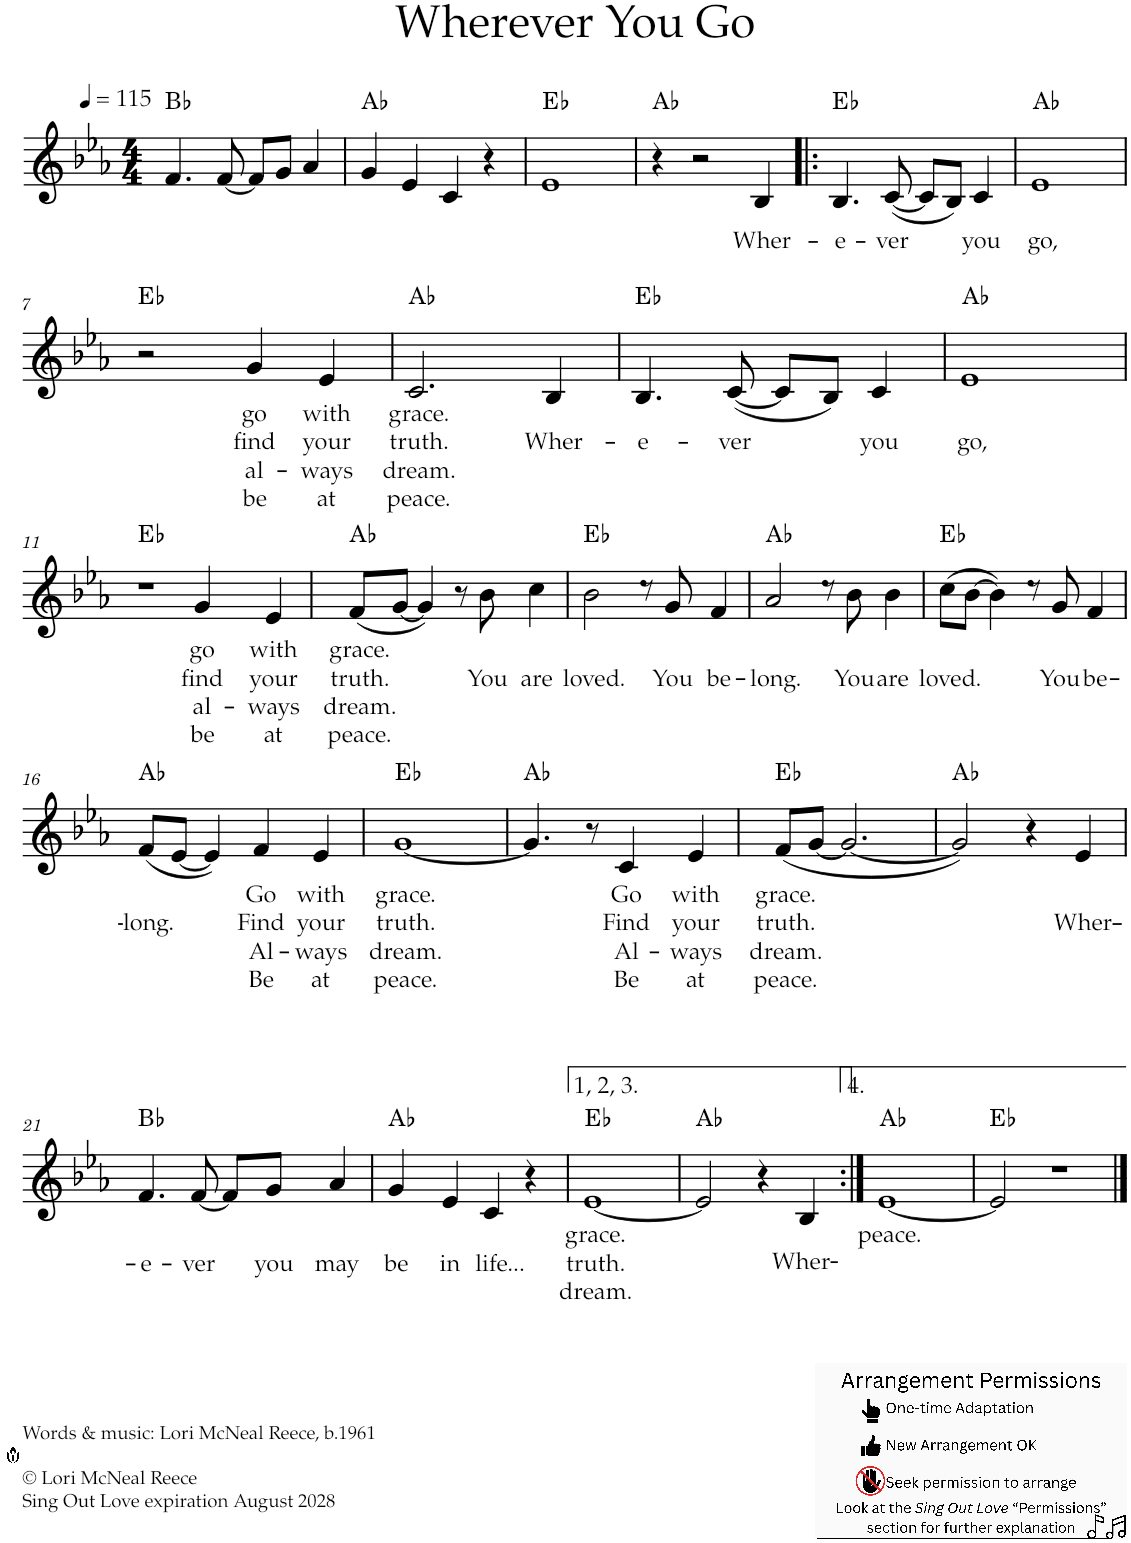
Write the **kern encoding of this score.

**kern	**text	**text	**text	**text	**harte
*part1	*part1	*part1	*part1	*part1	*part1
*staff1	*staff1	*staff1	*staff1	*staff1	*
*I"Violin	*	*	*	*	*
*I'Vln.	*	*	*	*	*
*clefG2	*	*	*	*	*
*k[b-e-a-]	*	*	*	*	*
*M4/4	*	*	*	*	*
*MM115	*	*	*	*	*
=1	=1	=1	=1	=1	=1
4.f/	.	.	.	.	Bb:maj
[<8f/	.	.	.	.	.
8f/L]	.	.	.	.	.
8g/J	.	.	.	.	.
4a-/	.	.	.	.	.
=2	=2	=2	=2	=2	=2
4g/	.	.	.	.	Ab:maj
4e-/	.	.	.	.	.
4c/	.	.	.	.	.
4r	.	.	.	.	.
=3	=3	=3	=3	=3	=3
1e-	.	.	.	.	Eb:maj
=4	=4	=4	=4	=4	=4
4r	.	.	.	.	Ab:maj
2r	.	.	.	.	.
!	!	!LO:LY:b	!	!	!
4B-/	.	Wher-	.	.	.
=5!|:	=5!|:	=5!|:	=5!|:	=5!|:	=5!|:
!	!	!LO:LY:b	!	!	!
4.B-/	.	-e-	.	.	Eb:maj
!	!	!LO:LY:b	!	!	!
([<8c/	.	-ver	.	.	.
8c/L]	.	.	.	.	.
8B-/J)	.	.	.	.	.
!	!	!LO:LY:b	!	!	!
4c/	.	you	.	.	.
=6	=6	=6	=6	=6	=6
!	!	!LO:LY:b	!	!	!
1e-	.	go,	.	.	Ab:maj
!!LO:LB:g=z
=7	=7	=7	=7	=7	=7
2r	.	.	.	.	Eb:maj
!	!LO:LY:b	!LO:LY:b	!LO:LY:b	!LO:LY:b	!
4g/	go	find	al-	be	.
!	!LO:LY:b	!LO:LY:b	!LO:LY:b	!LO:LY:b	!
4e-/	with	your	-ways	at	.
=8	=8	=8	=8	=8	=8
!	!LO:LY:b	!LO:LY:b	!LO:LY:b	!LO:LY:b	!
2.c/	grace.	truth.	dream.	peace.	Ab:maj
!	!	!LO:LY:b	!	!	!
4B-/	.	Wher-	.	.	.
=9	=9	=9	=9	=9	=9
!	!	!LO:LY:b	!	!	!
4.B-/	.	-e-	.	.	Eb:maj
!	!	!LO:LY:b	!	!	!
([<8c/	.	-ver	.	.	.
8c/L]	.	.	.	.	.
8B-/J)	.	.	.	.	.
!	!	!LO:LY:b	!	!	!
4c/	.	you	.	.	.
=10	=10	=10	=10	=10	=10
!	!	!LO:LY:b	!	!	!
1e-	.	go,	.	.	Ab:maj
!!LO:LB:g=z
=11	=11	=11	=11	=11	=11
2rcc	.	.	.	.	Eb:maj
!	!LO:LY:b	!LO:LY:b	!LO:LY:b	!LO:LY:b	!
4g/	go	find	al-	be	.
!	!LO:LY:b	!LO:LY:b	!LO:LY:b	!LO:LY:b	!
4e-/	with	your	-ways	at	.
=12	=12	=12	=12	=12	=12
!	!LO:LY:b	!LO:LY:b	!LO:LY:b	!LO:LY:b	!
(8f/L	grace.	truth.	dream.	peace.	Ab:maj
[<8g/J	.	.	.	.	.
4g/])	.	.	.	.	.
8r	.	.	.	.	.
!	!	!LO:LY:b	!	!	!
8b-\	.	You	.	.	.
!	!	!LO:LY:b	!	!	!
4cc\	.	are	.	.	.
=13	=13	=13	=13	=13	=13
!	!	!LO:LY:b	!	!	!
2b-\	.	loved.	.	.	Eb:maj
8rcc	.	.	.	.	.
!	!	!LO:LY:b	!	!	!
8g/	.	You	.	.	.
!	!	!LO:LY:b	!	!	!
4f/	.	be-	.	.	.
=14	=14	=14	=14	=14	=14
!	!	!LO:LY:b	!	!	!
2a-/	.	-long.	.	.	Ab:maj
8rcc	.	.	.	.	.
!	!	!LO:LY:b	!	!	!
8b-\	.	You	.	.	.
!	!	!LO:LY:b	!	!	!
4b-\	.	are	.	.	.
=15	=15	=15	=15	=15	=15
!	!	!LO:LY:b	!	!	!
(8cc\L	.	loved.	.	.	Eb:maj
[>8b-\J	.	.	.	.	.
4b-\])	.	.	.	.	.
8rcc	.	.	.	.	.
!	!	!LO:LY:b	!	!	!
8g/	.	You	.	.	.
!	!	!LO:LY:b	!	!	!
4f/	.	be-	.	.	.
!!LO:LB:g=z
=16	=16	=16	=16	=16	=16
!	!	!LO:LY:b	!	!	!
(8f/L	.	-long.	.	.	Ab:maj
[<8e-/J	.	.	.	.	.
4e-/])	.	.	.	.	.
!	!LO:LY:b	!LO:LY:b	!LO:LY:b	!LO:LY:b	!
4f/	Go	Find	Al-	Be	.
!	!LO:LY:b	!LO:LY:b	!LO:LY:b	!LO:LY:b	!
4e-/	with	your	-ways	at	.
=17	=17	=17	=17	=17	=17
!	!LO:LY:b	!LO:LY:b	!LO:LY:b	!LO:LY:b	!
[<1g	grace.	truth.	dream.	peace.	Eb:maj
=18	=18	=18	=18	=18	=18
4.g/]	.	.	.	.	Ab:maj
8r	.	.	.	.	.
!	!LO:LY:b	!LO:LY:b	!LO:LY:b	!LO:LY:b	!
4c/	Go	Find	Al-	Be	.
!	!LO:LY:b	!LO:LY:b	!LO:LY:b	!LO:LY:b	!
4e-/	with	your	-ways	at	.
=19	=19	=19	=19	=19	=19
!	!LO:LY:b	!LO:LY:b	!LO:LY:b	!LO:LY:b	!
(8f/L	grace.	truth.	dream.	peace.	Eb:maj
[<8g/J	.	.	.	.	.
2.g/_	.	.	.	.	.
=20	=20	=20	=20	=20	=20
2g/])	.	.	.	.	Ab:maj
4r	.	.	.	.	.
!	!	!LO:LY:b	!	!	!
4e-/	.	Wher-	.	.	.
!!LO:LB:g=z
=21	=21	=21	=21	=21	=21
!	!	!LO:LY:b	!	!	!
4.f/	.	-e-	.	.	Bb:maj
!	!	!LO:LY:b	!	!	!
[<8f/	.	-ver	.	.	.
8f/L]	.	.	.	.	.
!	!	!LO:LY:b	!	!	!
8g/J	.	you	.	.	.
!	!	!LO:LY:b	!	!	!
4a-/	.	may	.	.	.
=22	=22	=22	=22	=22	=22
!	!	!LO:LY:b	!	!	!
4g/	.	be	.	.	Ab:maj
!	!	!LO:LY:b	!	!	!
4e-/	.	in	.	.	.
!	!	!LO:LY:b	!	!	!
4c/	.	life...	.	.	.
4r	.	.	.	.	.
=23	=23	=23	=23	=23	=23
!	!LO:LY:b	!LO:LY:b	!LO:LY:b	!	!
[<1e-	grace.	truth.	dream.	.	Eb:maj
=24	=24	=24	=24	=24	=24
2e-/]	.	.	.	.	Ab:maj
4r	.	.	.	.	.
!	!	!LO:LY:b	!	!	!
4B-/	.	Wher-	.	.	.
=25:|!	=25:|!	=25:|!	=25:|!	=25:|!	=25:|!
!	!LO:LY:b	!	!	!	!
[<1e-	peace.	.	.	.	Ab:maj
=26	=26	=26	=26	=26	=26
2e-/]	.	.	.	.	Eb:maj
2rcc	.	.	.	.	.
==	==	==	==	==	==
*-	*-	*-	*-	*-	*-
